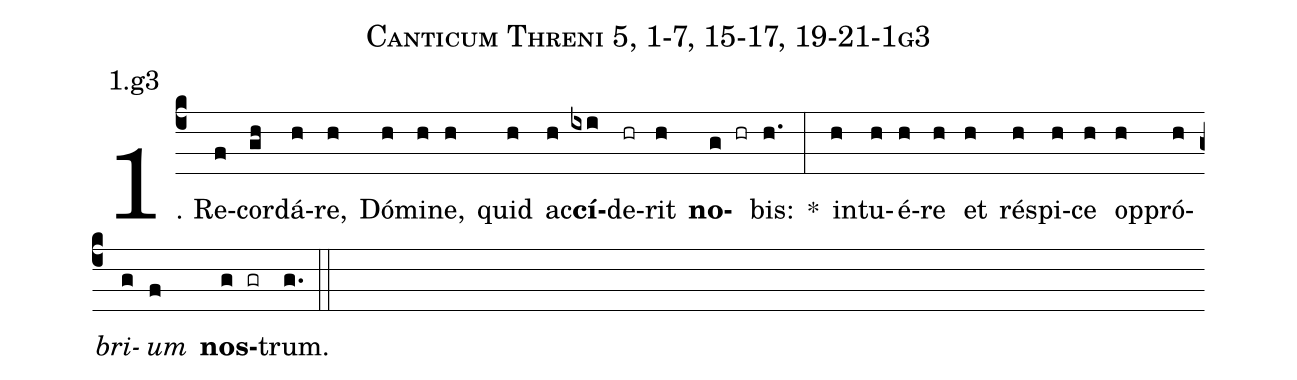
name: Canticum Threni 5, 1-7, 15-17, 19-21-1g3;
annotation: 1.g3;
%%
(c4)1. Re(f)cor(gh)dá(h)re,(h) Dó(h)mi(h)ne,(h) quid(h) ac(h)<b>cí</b>(ixi)de(hr)rit(h) <b>no</b>(g hr)bis:(h.) *(:) in(h)tu(h)é(h)re(h) et(h) ré(h)spi(h)ce(h) op(h)pró(h)<i>bri</i>(g)<i>um</i>(f) <b>nos</b>(g gr)trum.(g.) (::)
